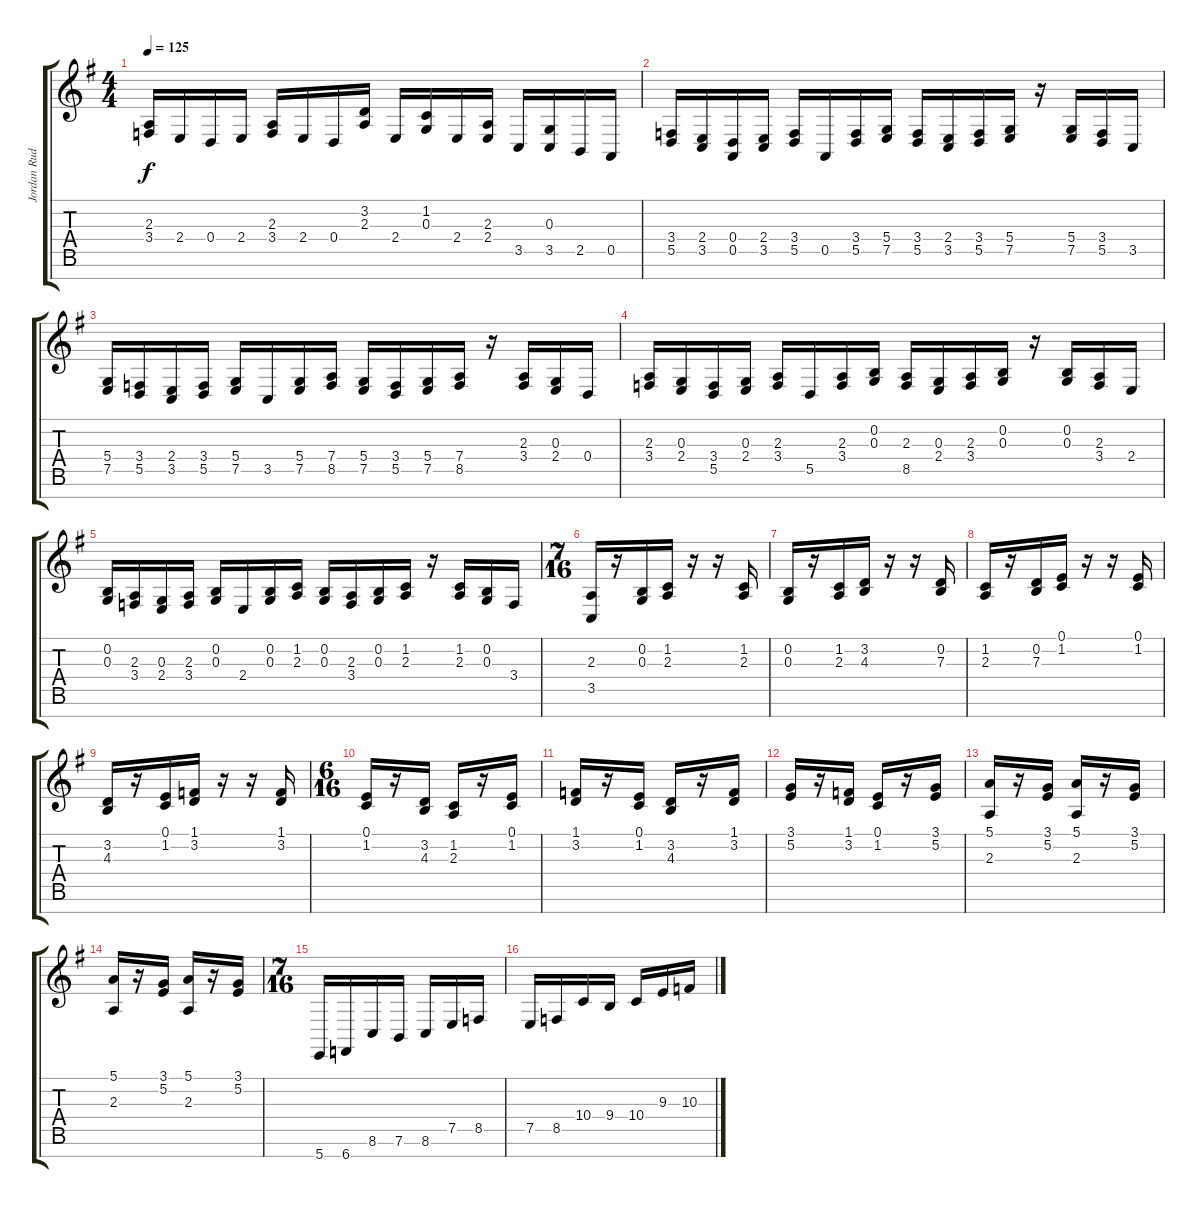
\track ("Jordan Rudess - Keyboards" "Jordan Rud") {instrument lead2sawtooth}
\staff {score tabs}
\tuning (E4 B3 G3 D3 A2 E2 B1) {hide}
\ts (4 4)
\tempo 125
\clef g2
\ks g
(2.3 3.4).16{dy f} 2.4.16 0.4.16 2.4.16 (2.3 3.4).16 2.4.16 0.4.16 (3.2 2.3).16 2.4.16 (1.2 0.3).16 2.4.16 (2.3 2.4).16 3.5.16 (0.3 3.5).16 2.5.16 0.5.16 |
(3.4 5.5).16 (2.4 3.5).16 (0.4 0.5).16 (2.4 3.5).16 (3.4 5.5).16 0.5.16 (3.4 5.5).16 (5.4 7.5).16 (3.4 5.5).16 (2.4 3.5).16 (3.4 5.5).16 (5.4 7.5).16 r.16 (5.4 7.5).16 (3.4 5.5).16 3.5.16 |
(5.4 7.5).16 (3.4 5.5).16 (2.4 3.5).16 (3.4 5.5).16 (5.4 7.5).16 3.5.16 (5.4 7.5).16 (7.4 8.5).16 (5.4 7.5).16 (3.4 5.5).16 (5.4 7.5).16 (7.4 8.5).16 r.16 (2.3 3.4).16 (0.3 2.4).16 0.4.16 |
(2.3 3.4).16 (0.3 2.4).16 (3.4 5.5).16 (0.3 2.4).16 (2.3 3.4).16 5.5.16 (2.3 3.4).16 (0.2 0.3).16 (2.3 8.5).16 (0.3 2.4).16 (2.3 3.4).16 (0.2 0.3).16 r.16 (0.2 0.3).16 (2.3 3.4).16 2.4.16 |
(0.2 0.3).16 (2.3 3.4).16 (0.3 2.4).16 (2.3 3.4).16 (0.2 0.3).16 2.4.16 (0.2 0.3).16 (1.2 2.3).16 (0.2 0.3).16 (2.3 3.4).16 (0.2 0.3).16 (1.2 2.3).16 r.16 (1.2 2.3).16 (0.2 0.3).16 3.4.16 |
\ts (7 16)
(2.3 3.5).16 r.16 (0.2 0.3).16 (1.2 2.3).16 r.16 r.16 (1.2 2.3).16 |
(0.2 0.3).16 r.16 (1.2 2.3).16 (3.2 4.3).16 r.16 r.16 (0.2 7.3).16 |
(1.2 2.3).16 r.16 (0.2 7.3).16 (0.1 1.2).16 r.16 r.16 (0.1 1.2).16 |
(3.2 4.3).16 r.16 (0.1 1.2).16 (1.1 3.2).16 r.16 r.16 (1.1 3.2).16 |
\ts (6 16)
(0.1 1.2).16 r.16 (3.2 4.3).16 (1.2 2.3).16 r.16 (0.1 1.2).16 |
(1.1 3.2).16 r.16 (0.1 1.2).16 (3.2 4.3).16 r.16 (1.1 3.2).16 |
(3.1 5.2).16 r.16 (1.1 3.2).16 (0.1 1.2).16 r.16 (3.1 5.2).16 |
(5.1 2.3).16 r.16 (3.1 5.2).16 (5.1 2.3).16 r.16 (3.1 5.2).16 |
(5.1 2.3).16 r.16 (3.1 5.2).16 (5.1 2.3).16 r.16 (3.1 5.2).16 |
\ts (7 16)
5.7.16{instrument lead2sawtooth} 6.7.16 8.6.16 7.6.16 8.6.16 7.5.16 8.5.16 |
7.5.16 8.5.16 10.4.16 9.4.16 10.4.16 9.3.16 10.3.16
